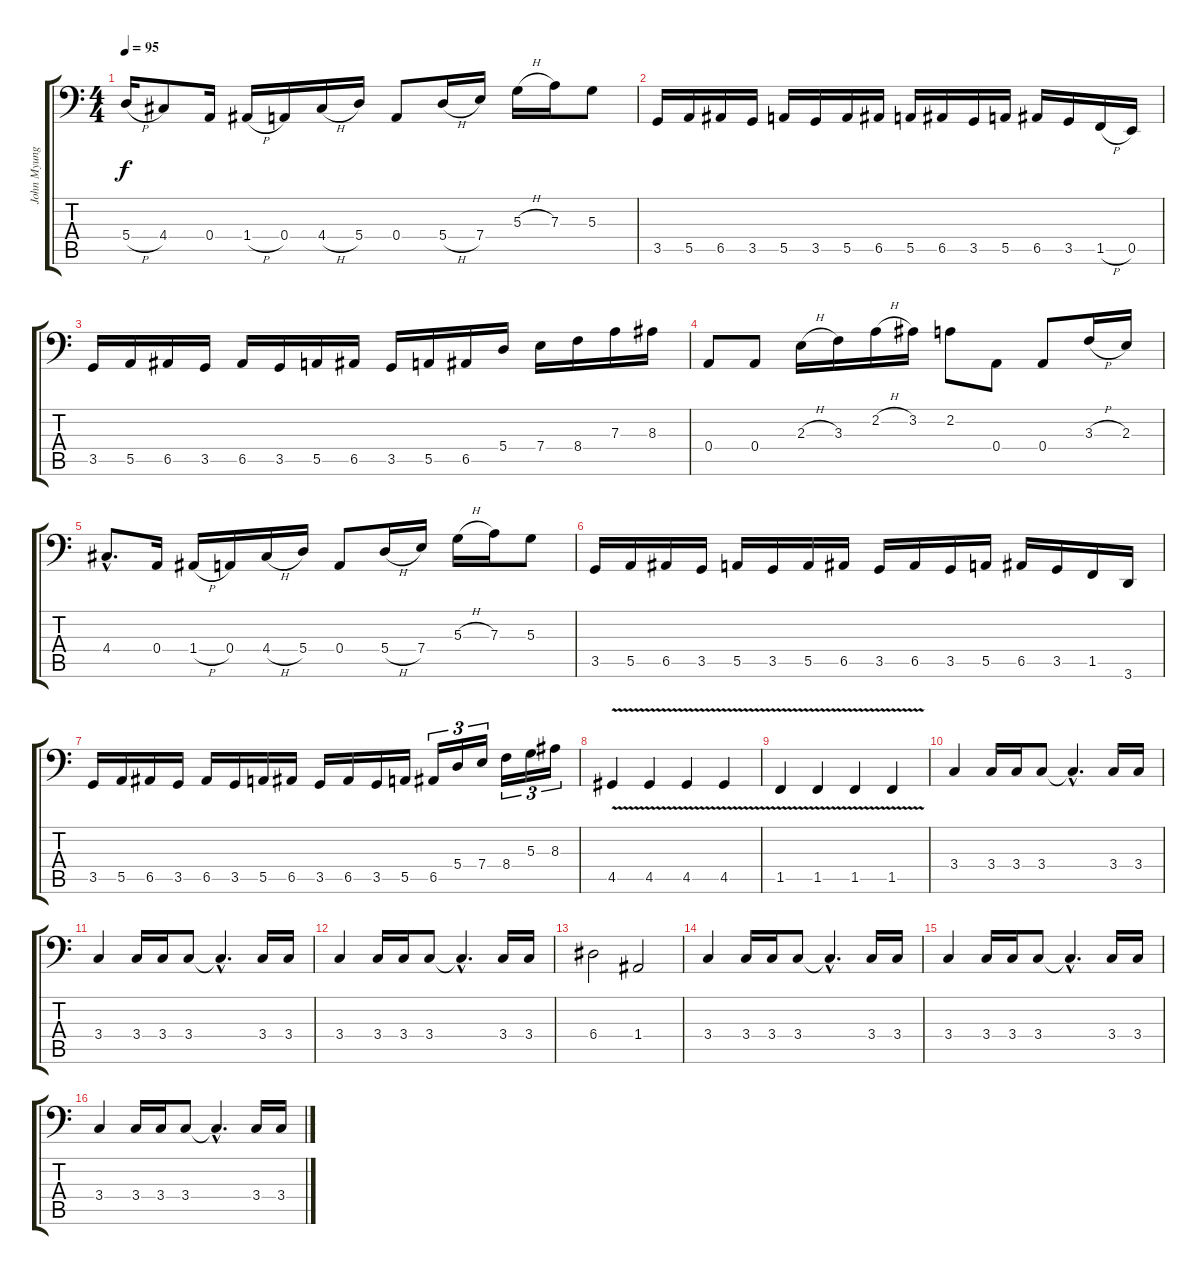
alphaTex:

\track ("John Myung" "John Myung") {instrument electricbassfinger}
\staff {score tabs}
\tuning (C3 G2 D2 A1 E1 B0) {hide}
\ts (4 4)
\tempo 95
\clef f4
\ks c
5.4{h}.16{dy f} 4.4.8 0.4.16 1.4{h}.16 0.4.16 4.4{h}.16 5.4.16 0.4.8 5.4{h}.16 7.4.16 5.3{h}.16 7.3.16 5.3.8 |
3.5.16 5.5.16 6.5.16 3.5.16 5.5.16 3.5.16 5.5.16 6.5.16 5.5.16 6.5.16 3.5.16 5.5.16 6.5.16 3.5.16 1.5{h}.16 0.5.16 |
3.5.16 5.5.16 6.5.16 3.5.16 6.5.16 3.5.16 5.5.16 6.5.16 3.5.16 5.5.16 6.5.16 5.4.16 7.4.16 8.4.16 7.3.16 8.3.16 |
0.4.8 0.4.8 2.3{h}.16 3.3.16 2.2{h}.16 3.2.16 2.2.8 0.4.8 0.4.8 3.3{h}.16 2.3.16 |
4.4{hac}.8{d} 0.4.16 1.4{h}.16 0.4.16 4.4{h}.16 5.4.16 0.4.8 5.4{h}.16 7.4.16 5.3{h}.16 7.3.16 5.3.8 |
3.5.16 5.5.16 6.5.16 3.5.16 5.5.16 3.5.16 5.5.16 6.5.16 3.5.16 6.5.16 3.5.16 5.5.16 6.5.16 3.5.16 1.5.16 3.6.16 |
3.5.16 5.5.16 6.5.16 3.5.16 6.5.16 3.5.16 5.5.16 6.5.16 3.5.16 6.5.16 3.5.16 5.5.16 6.5.16{tu (3 2)} 5.4.16{tu (3 2)} 7.4.16{tu (3 2)} 8.4.16{tu (3 2)} 5.3.16{tu (3 2)} 8.3.16{tu (3 2)} |
4.5{v}.4 4.5{v}.4 4.5{v}.4 4.5{v}.4 |
1.5{v}.4 1.5{v}.4 1.5{v}.4 1.5{v}.4 |
3.4.4 3.4.16 3.4.16 3.4.8 3.4{hac t}.4{d} 3.4.16 3.4.16 |
3.4.4 3.4.16 3.4.16 3.4.8 3.4{hac t}.4{d} 3.4.16 3.4.16 |
3.4.4 3.4.16 3.4.16 3.4.8 3.4{hac t}.4{d} 3.4.16 3.4.16 |
6.4.2 1.4.2 |
3.4.4 3.4.16 3.4.16 3.4.8 3.4{hac t}.4{d} 3.4.16 3.4.16 |
3.4.4 3.4.16 3.4.16 3.4.8 3.4{hac t}.4{d} 3.4.16 3.4.16 |
3.4.4 3.4.16 3.4.16 3.4.8 3.4{hac t}.4{d} 3.4.16 3.4.16
